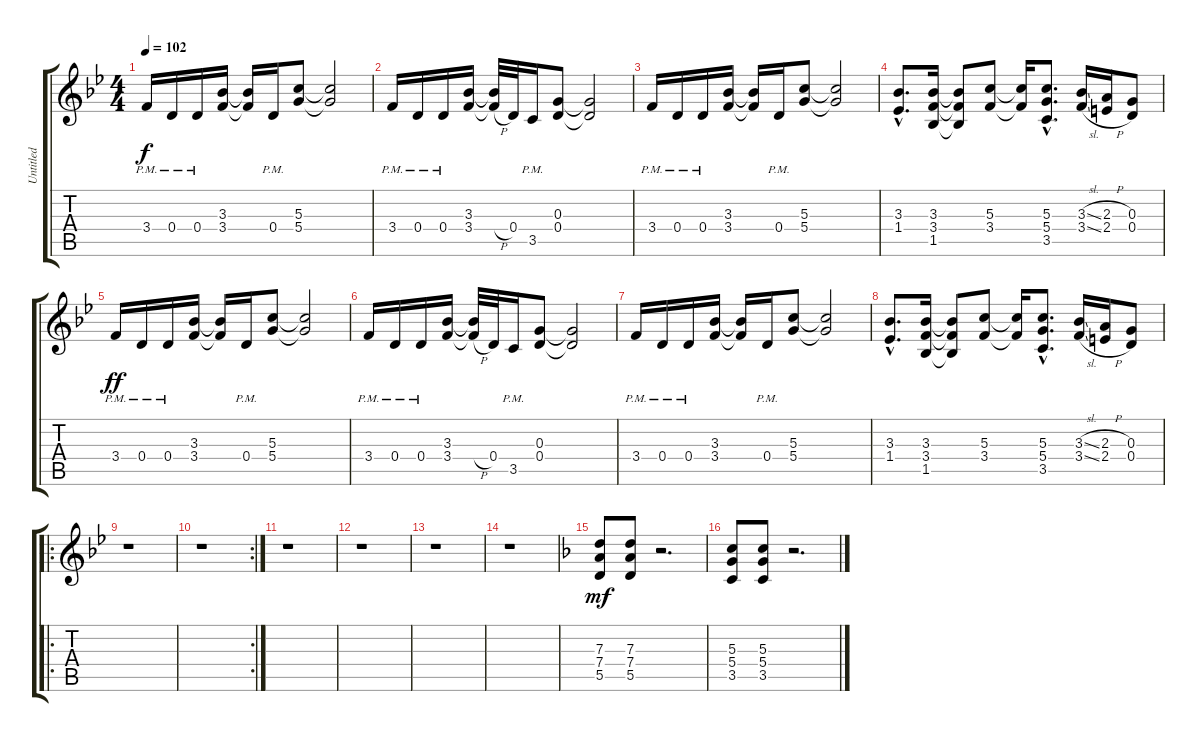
\track ("Untitled" "Untitled") {instrument distortionguitar}
\staff {score tabs}
\tuning (E4 B3 G3 D3 A2 E2) {hide}
\ts (4 4)
\tempo 102
\clef g2
\ks bb
3.4{pm}.16{dy f} 0.4{pm}.16 0.4{pm}.16 (3.3 3.4).16 (3.3{t} 3.4{t}).16 0.4{pm}.16 (5.3 5.4).8 (5.3{t} 5.4{t}).2 |
3.4{pm}.16 0.4{pm}.16 0.4{pm}.16 (3.3 3.4).16 (3.3{t} 3.4{h t}).32 0.4.32 3.5{pm}.16 (0.3 0.4).8 (0.3{t} 0.4{t}).2 |
3.4{pm}.16 0.4{pm}.16 0.4{pm}.16 (3.3 3.4).16 (3.3{t} 3.4{t}).16 0.4{pm}.16 (5.3 5.4).8 (5.3{t} 5.4{t}).2 |
(3.3{hac} 1.4{hac}).8{d} (3.3 3.4 1.5).16 (3.3{t} 3.4{t} 1.5{t}).8 (5.3 3.4).8 (5.3{t} 3.4{t}).16 (5.3{hac} 5.4{hac} 3.5{hac}).8{d} (3.3{sl} 3.4{sl}).16 (2.3{h} 2.4{h}).16 (0.3 0.4).8 |
3.4{pm}.16{dy ff} 0.4{pm}.16 0.4{pm}.16 (3.3 3.4).16 (3.3{t} 3.4{t}).16 0.4{pm}.16 (5.3 5.4).8 (5.3{t} 5.4{t}).2 |
3.4{pm}.16 0.4{pm}.16 0.4{pm}.16 (3.3 3.4).16 (3.3{t} 3.4{h t}).32 0.4.32 3.5{pm}.16 (0.3 0.4).8 (0.3{t} 0.4{t}).2 |
3.4{pm}.16 0.4{pm}.16 0.4{pm}.16 (3.3 3.4).16 (3.3{t} 3.4{t}).16 0.4{pm}.16 (5.3 5.4).8 (5.3{t} 5.4{t}).2 |
(3.3{hac} 1.4{hac}).8{d} (3.3 3.4 1.5).16 (3.3{t} 3.4{t} 1.5{t}).8 (5.3 3.4).8 (5.3{t} 3.4{t}).16 (5.3{hac} 5.4{hac} 3.5{hac}).8{d} (3.3{sl} 3.4{sl}).16 (2.3{h} 2.4{h}).16 (0.3 0.4).8 |
\ro
r.1 |
\rc 2
r.1 |
r.1 |
r.1 |
r.1 |
r.1 |
\ks f
(7.3 7.4 5.5).8{dy mf} (7.3 7.4 5.5).8 r.2{d} |
(5.3 5.4 3.5).8 (5.3 5.4 3.5).8 r.2{d}
